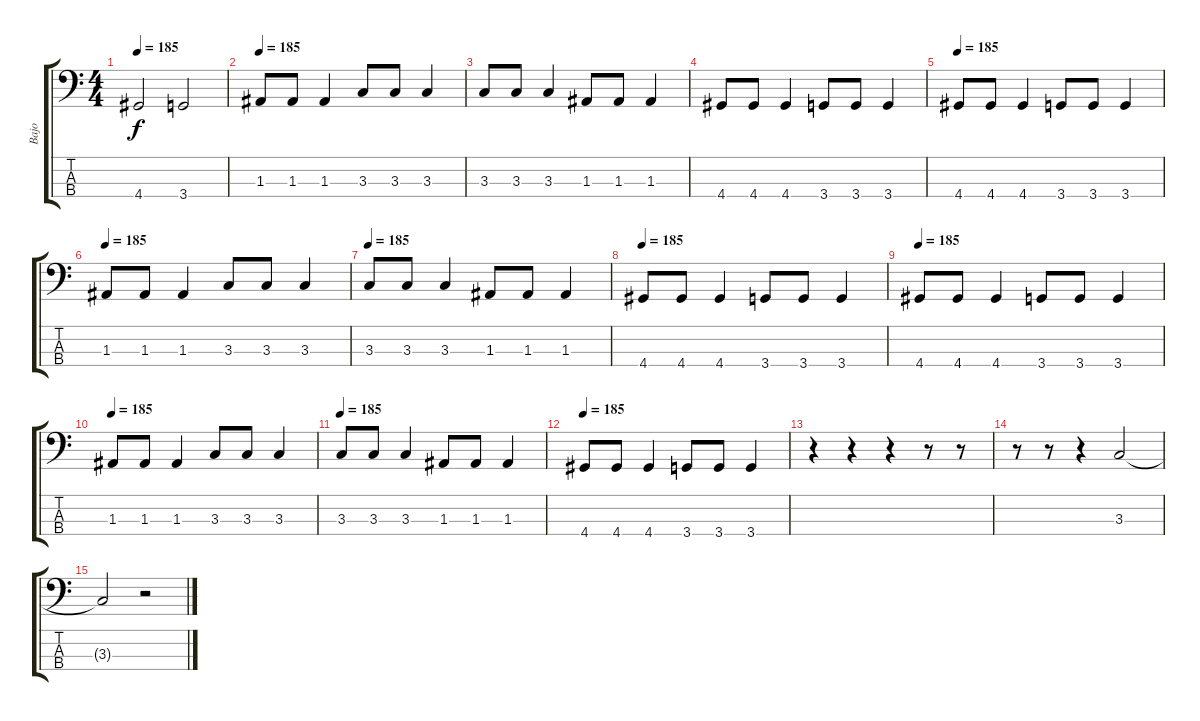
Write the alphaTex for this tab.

\track ("Bajo" "Bajo") {instrument electricbassfinger}
\staff {score tabs}
\tuning (G2 D2 A1 E1) {hide}
\ts (4 4)
\tempo 185
\clef f4
\ks c
4.4.2{dy f} 3.4.2 |
\tempo 185
1.3.8 1.3.8 1.3.4 3.3.8 3.3.8 3.3.4 |
3.3.8 3.3.8 3.3.4 1.3.8 1.3.8 1.3.4 |
4.4.8 4.4.8 4.4.4 3.4.8 3.4.8 3.4.4 |
\tempo 185
4.4.8 4.4.8 4.4.4 3.4.8 3.4.8 3.4.4 |
\tempo 185
1.3.8 1.3.8 1.3.4 3.3.8 3.3.8 3.3.4 |
\tempo 185
3.3.8 3.3.8 3.3.4 1.3.8 1.3.8 1.3.4 |
\tempo 185
4.4.8 4.4.8 4.4.4 3.4.8 3.4.8 3.4.4 |
\tempo 185
4.4.8 4.4.8 4.4.4 3.4.8 3.4.8 3.4.4 |
\tempo 185
1.3.8 1.3.8 1.3.4 3.3.8 3.3.8 3.3.4 |
\tempo 185
3.3.8 3.3.8 3.3.4 1.3.8 1.3.8 1.3.4 |
\tempo 185
4.4.8 4.4.8 4.4.4 3.4.8 3.4.8 3.4.4 |
r.4 r.4 r.4 r.8 r.8 |
r.8 r.8 r.4 3.3.2 |
3.3{t}.2 r.2
